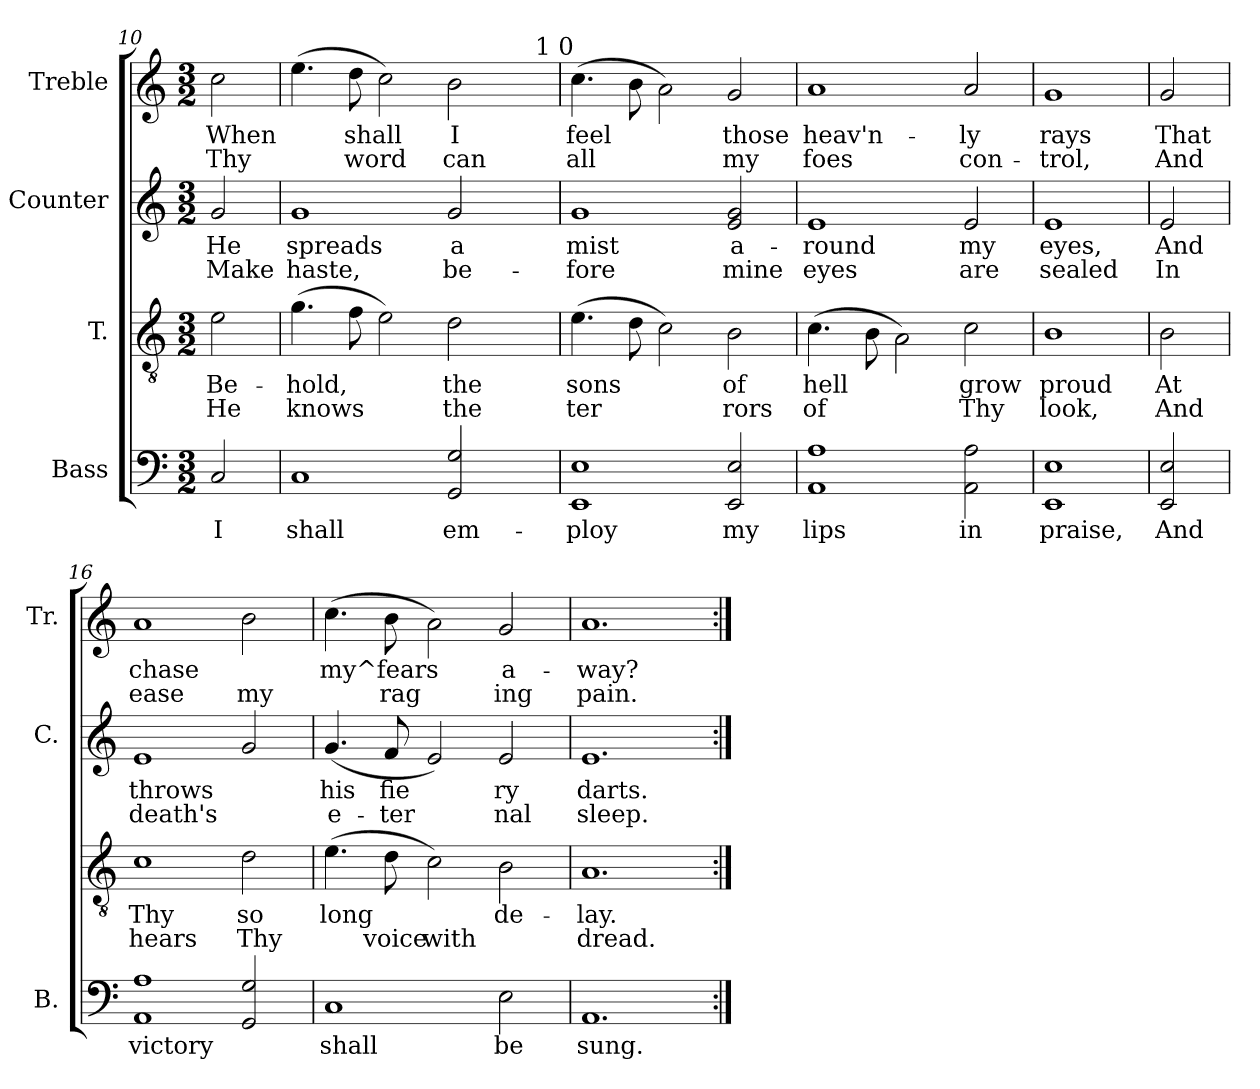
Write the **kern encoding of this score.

**kern	**text	**kern	**text	**text	**kern	**text	**text	**kern	**text	**text
*part4	*part4	*part3	*part3	*part3	*part2	*part2	*part2	*part1	*part1	*part1
*staff4	*staff4	*staff3	*staff3	*staff3	*staff2	*staff2	*staff2	*staff1	*staff1	*staff1
*I"Bass	*	*I"T.	*	*	*I"Counter	*	*	*I"Treble	*	*
*I'B.	*	*	*	*	*I'C.	*	*	*I'Tr.	*	*
*clefF4	*	*clefGv2	*	*	*clefG2	*	*	*clefG2	*	*
*k[]	*	*k[]	*	*	*k[]	*	*	*k[]	*	*
*C:	*	*C:	*	*	*C:	*	*	*C:	*	*
*M3/2	*	*M3/2	*	*	*M3/2	*	*	*M3/2	*	*
=10	=10	=10	=10	=10	=10	=10	=10	=10	=10	=10
!	!LO:LY:b:rj	!	!LO:LY:b:rj	!LO:LY:b:rj	!	!LO:LY:b:rj	!LO:LY:b:rj	!	!LO:LY:b:rj	!LO:LY:b:rj
2C/	I	2e\	Be-	-He	2g/	He	Make	2cc\	When	Thy
=11	=11	=11	=11	=11	=11	=11	=11	=11	=11	=11
!	!LO:LY:b:rj	!	!LO:LY:b:rj	!LO:LY:b:rj	!	!LO:LY:b:rj	!LO:LY:b:rj	!	!LO:LY:b:rj	!LO:LY:b:rj
*	*	*	*	*	*	*	*	*^	*	*
1C	shall	(>4.g\	hold,	knows	1g	spreads	haste,	(>4.ee\	1ryy	.	.
!	!	!	!LO:LY:b:rj	!LO:LY:b:rj	!	!	!	!	!	!LO:LY:b:rj	!LO:LY:b:rj
.	.	8f\	.	.	.	.	.	8dd\	.	shall	word
!	!	!	!LO:LY:b:rj	!LO:LY:b:rj	!	!	!	!	!	!LO:LY:b:rj	!LO:LY:b:rj
.	.	2e\)	.	.	.	.	.	2cc\)	.	.	.
!	!LO:LY:b:rj	!	!LO:LY:b:rj	!LO:LY:b:rj	!	!LO:LY:b:rj	!LO:LY:b:rj	!	!	!LO:LY:b:rj	!LO:LY:b:rj
2G/ 2GG/	em-	2d\	the	the	2g/	a	be-	2b\	4ryy	I	can
.	.	.	.	.	.	.	.	.	8ryy	.	.
.	.	.	.	.	.	.	.	.	32ryy	.	.
!	!	!	!	!	!	!	!	!	!LO:TX:a:t=1 0	!	!
.	.	.	.	.	.	.	.	.	16.ryy	.	.
=12	=12	=12	=12	=12	=12	=12	=12	=12	=12	=12	=12
!	!LO:LY:b:rj	!	!LO:LY:b:rj	!LO:LY:b:rj	!	!LO:LY:b:rj	!LO:LY:b:rj	!	!	!LO:LY:b:rj	!LO:LY:b:rj
*	*	*	*	*	*	*	*	*v	*v	*	*
1E 1EE	-ploy	(>4.e\	sons	ter-	1g	-mist	fore	(>4.cc\	feel	all
!	!	!	!LO:LY:b:rj	!LO:LY:b:rj	!	!	!	!	!LO:LY:b:rj	!LO:LY:b:rj
.	.	8d\	--	-	.	.	.	8b\	.	.
!	!	!	!LO:LY:b:rj	!LO:LY:b:rj	!	!	!	!	!LO:LY:b:rj	!LO:LY:b:rj
.	.	2c\)	-	-	.	.	.	2a\)	.	.
!	!LO:LY:b:rj	!	!LO:LY:b:rj	!LO:LY:b:rj	!	!LO:LY:b:rj	!LO:LY:b:rj	!	!LO:LY:b:rj	!LO:LY:b:rj
2E/ 2EE/	my	2B\	of	rors	2g/ 2e/	a-	-mine	2g/	those	my
=13	=13	=13	=13	=13	=13	=13	=13	=13	=13	=13
!	!LO:LY:b:rj	!	!LO:LY:b:rj	!LO:LY:b:rj	!	!LO:LY:b:rj	!LO:LY:b:rj	!	!LO:LY:b:rj	!LO:LY:b:rj
1A 1AA	lips	(>4.c\	hell	of	1e	round	eyes	1a	heav'n-	-foes
!	!	!	!LO:LY:b:rj	!LO:LY:b:rj	!	!	!	!	!	!
.	.	8B\	.	.	.	.	.	.	.	.
!	!	!	!LO:LY:b:rj	!LO:LY:b:rj	!	!	!	!	!	!
.	.	2A\)	.	.	.	.	.	.	.	.
!	!LO:LY:b:rj	!	!LO:LY:b:rj	!LO:LY:b:rj	!	!LO:LY:b:rj	!LO:LY:b:rj	!	!LO:LY:b:rj	!LO:LY:b:rj
2A\ 2AA\	in	2c\	grow	Thy	2e/	my	are	2a/	ly	con-
=14	=14	=14	=14	=14	=14	=14	=14	=14	=14	=14
!	!LO:LY:b:rj	!	!LO:LY:b:rj	!LO:LY:b:rj	!	!LO:LY:b:rj	!LO:LY:b:rj	!	!LO:LY:b:rj	!LO:LY:b:rj
1E 1EE	praise,	1B	proud	look,	1e	eyes,	sealed	1g	-rays	trol,
=15	=15	=15	=15	=15	=15	=15	=15	=15	=15	=15
!	!LO:LY:b:rj	!	!LO:LY:b:rj	!LO:LY:b:rj	!	!LO:LY:b:rj	!LO:LY:b:rj	!	!LO:LY:b:rj	!LO:LY:b:rj
2E/ 2EE/	And	2B\	At	And	2e/	And	In	2g/	That	And
=16	=16	=16	=16	=16	=16	=16	=16	=16	=16	=16
!	!LO:LY:b:rj	!	!LO:LY:b:rj	!LO:LY:b:rj	!	!LO:LY:b:rj	!LO:LY:b:rj	!	!LO:LY:b:rj	!LO:LY:b:rj
1A 1AA	victory	1c	Thy	hears	1e	throws	death's	1a	chase	ease
!	!LO:LY:b:rj	!	!LO:LY:b:rj	!LO:LY:b:rj	!	!LO:LY:b:rj	!LO:LY:b:rj	!	!LO:LY:b:rj	!LO:LY:b:rj
2G/ 2GG/	.	2d\	so	Thy	2g/	.	.	2b\	.	my
=17	=17	=17	=17	=17	=17	=17	=17	=17	=17	=17
!	!LO:LY:b:rj	!	!LO:LY:b:rj	!LO:LY:b:rj	!	!LO:LY:b:rj	!LO:LY:b:rj	!	!LO:LY:b:rj	!LO:LY:b:rj
1C	shall	(>4.e\	long	.	(<4.g/	his	e-	(>4.cc\	my^fears	.
!	!	!	!LO:LY:b:rj	!LO:LY:b:rj	!	!LO:LY:b:rj	!LO:LY:b:rj	!	!LO:LY:b:rj	!LO:LY:b:rj
.	.	8d\	.	voice	8f/	-fie-	-ter-	8b\	-	-rag-
!	!	!	!LO:LY:b:rj	!LO:LY:b:rj	!	!LO:LY:b:rj	!LO:LY:b:rj	!	!LO:LY:b:rj	!LO:LY:b:rj
.	.	2c\)	.	with	2e/)	--	-	2a\)	--	--
!	!LO:LY:b:rj	!	!LO:LY:b:rj	!LO:LY:b:rj	!	!LO:LY:b:rj	!LO:LY:b:rj	!	!LO:LY:b:rj	!LO:LY:b:rj
2E\	be	2B\	de-	-	2e/	ry	nal	2g>/	-a-	-ing
=18	=18	=18	=18	=18	=18	=18	=18	=18	=18	=18
!	!LO:LY:b:rj	!	!LO:LY:b:rj	!LO:LY:b:rj	!	!LO:LY:b:rj	!LO:LY:b:rj	!	!LO:LY:b:rj	!LO:LY:b:rj
1.AA	sung.	1.A	lay.	dread.	1.e	darts.	sleep.	1.a>	way?	pain.
=:|!	=:|!	=:|!	=:|!	=:|!	=:|!	=:|!	=:|!	=:|!	=:|!	=:|!
*-	*-	*-	*-	*-	*-	*-	*-	*-	*-	*-
